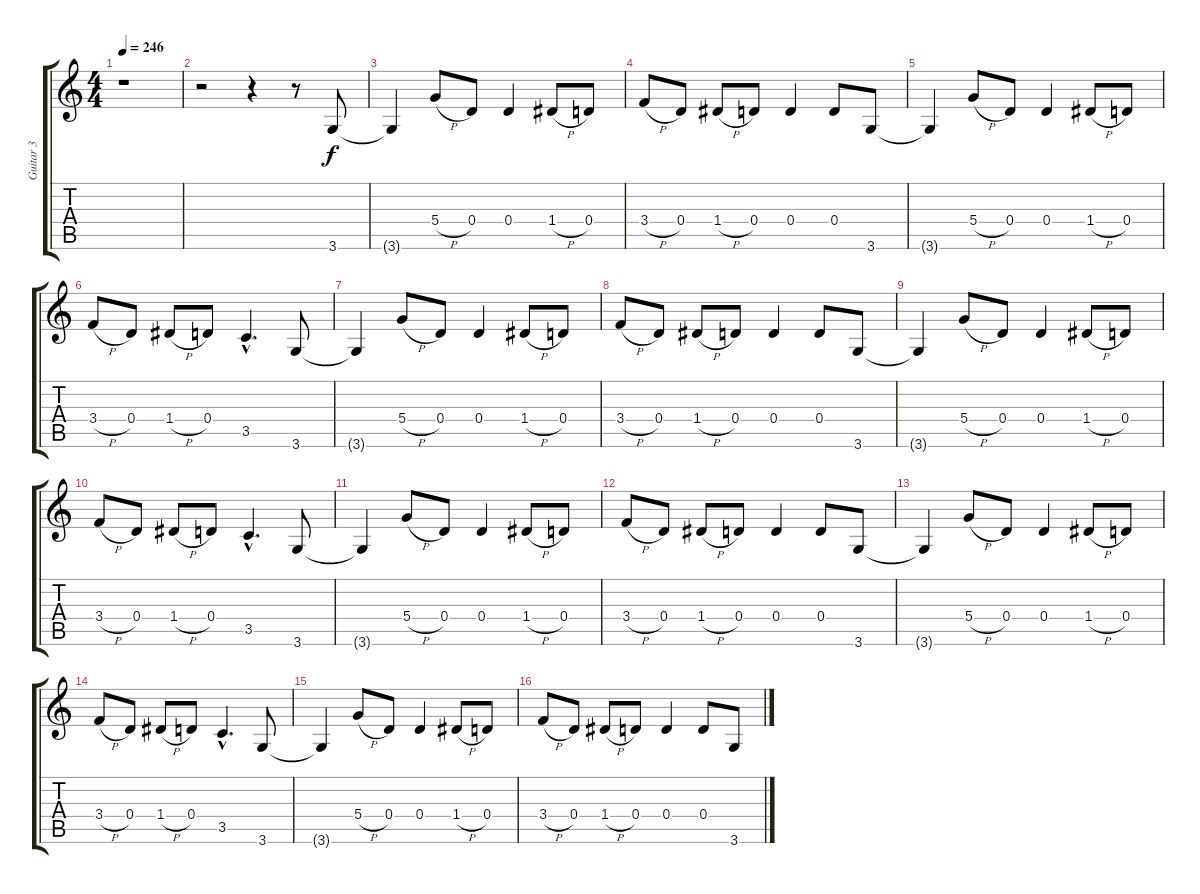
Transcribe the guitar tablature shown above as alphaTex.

\track ("Guitar 3" "Guitar 3") {instrument distortionguitar}
\staff {score tabs}
\tuning (E4 B3 G3 D3 A2 E2) {hide}
\ts (4 4)
\tempo 246
\clef g2
\ks c
r.1{dy f instrument distortionguitar} |
r.2 r.4 r.8 3.6.8 |
3.6{t}.4 5.4{h}.8 0.4.8 0.4.4 1.4{h}.8 0.4.8 |
3.4{h}.8 0.4.8 1.4{h}.8 0.4.8 0.4.4 0.4.8 3.6.8 |
3.6{t}.4 5.4{h}.8 0.4.8 0.4.4 1.4{h}.8 0.4.8 |
3.4{h}.8 0.4.8 1.4{h}.8 0.4.8 3.5{hac}.4{d} 3.6.8 |
3.6{t}.4 5.4{h}.8 0.4.8 0.4.4 1.4{h}.8 0.4.8 |
3.4{h}.8 0.4.8 1.4{h}.8 0.4.8 0.4.4 0.4.8 3.6.8 |
3.6{t}.4 5.4{h}.8 0.4.8 0.4.4 1.4{h}.8 0.4.8 |
3.4{h}.8 0.4.8 1.4{h}.8 0.4.8 3.5{hac}.4{d} 3.6.8 |
3.6{t}.4 5.4{h}.8 0.4.8 0.4.4 1.4{h}.8 0.4.8 |
3.4{h}.8 0.4.8 1.4{h}.8 0.4.8 0.4.4 0.4.8 3.6.8 |
3.6{t}.4 5.4{h}.8 0.4.8 0.4.4 1.4{h}.8 0.4.8 |
3.4{h}.8 0.4.8 1.4{h}.8 0.4.8 3.5{hac}.4{d} 3.6.8 |
3.6{t}.4 5.4{h}.8 0.4.8 0.4.4 1.4{h}.8 0.4.8 |
3.4{h}.8 0.4.8 1.4{h}.8 0.4.8 0.4.4 0.4.8 3.6.8
